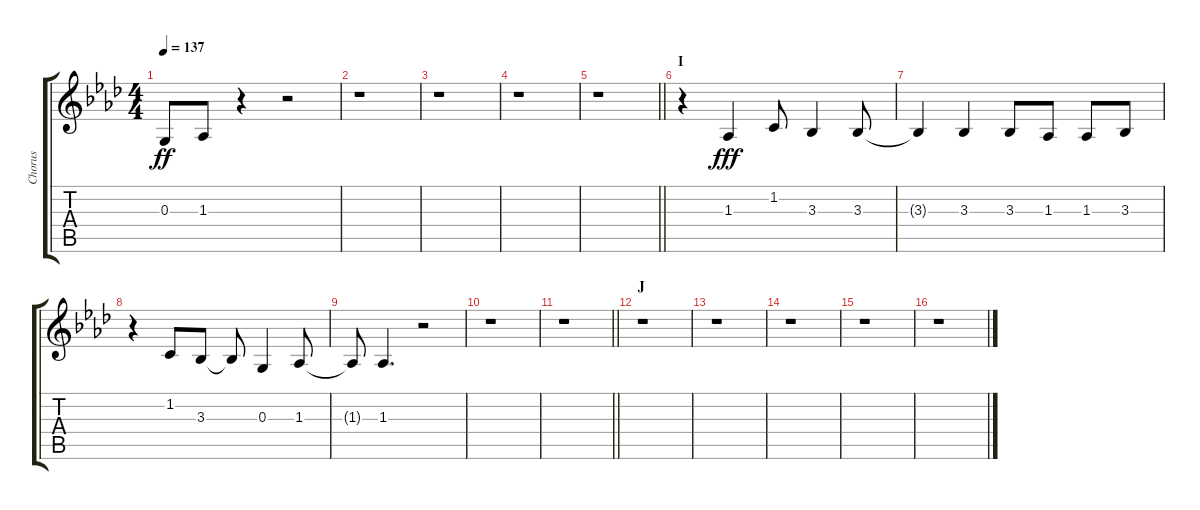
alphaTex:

\track ("Chorus" "Chorus") {instrument voiceoohs}
\staff {score tabs}
\tuning (E4 B3 G3 D3 A2 E2) {hide}
\ts (4 4)
\tempo 137
\clef g2
\ks ab
0.3{t}.8{dy ff} 1.3.8 r.4 r.2 |
r.1 |
r.1 |
r.1 |
\barLineRight lightlight
r.1 |
\section ("" "I")
r.4 1.3.4{dy fff} 1.2.8 3.3.4 3.3.8 |
3.3{t}.4 3.3.4 3.3.8 1.3.8 1.3.8 3.3.8 |
r.4 1.2.8 3.3.8 3.3{t}.8 0.3.4 1.3.8 |
1.3{t}.8 1.3.4{d} r.2 |
r.1 |
\barLineRight lightlight
r.1 |
\section ("" "J")
r.1 |
r.1 |
r.1 |
r.1 |
r.1
